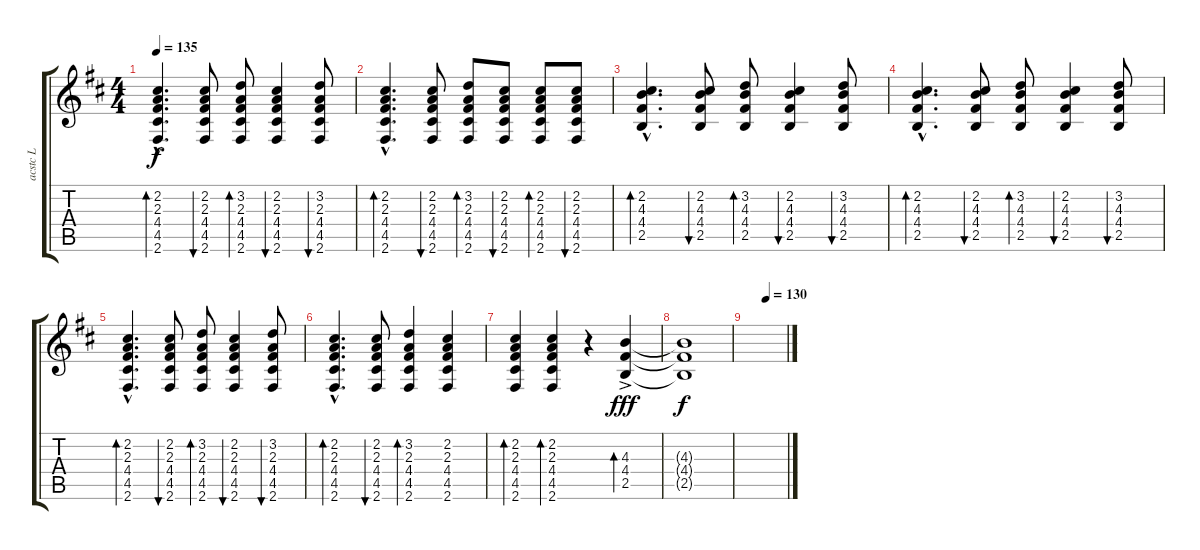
\track ("acstc L" "acstc L") {instrument acousticguitarsteel}
\staff {score tabs}
\tuning (E4 B3 G3 D3 A2 E2) {hide}
\ts (4 4)
\tempo 135
\clef g2
\ks d
(2.2{hac} 2.3{hac} 4.4{hac} 4.5{hac} 2.6{hac}).4{d bd 120 dy f} (2.2 2.3 4.4 4.5 2.6).8{bu 120} (3.2 2.3 4.4 4.5 2.6).8{bd 120} (2.2 2.3 4.4 4.5 2.6).4{bu 120} (3.2 2.3 4.4 4.5 2.6).8{bu 120} |
(2.2{hac} 2.3{hac} 4.4{hac} 4.5{hac} 2.6{hac}).4{d bd 120} (2.2 2.3 4.4 4.5 2.6).8{bu 120} (3.2 2.3 4.4 4.5 2.6).8{bd 120} (2.2 2.3 4.4 4.5 2.6).8{bu 120} (2.2 2.3 4.4 4.5 2.6).8{bd 120} (2.2 2.3 4.4 4.5 2.6).8{bu 120} |
(2.2{hac} 4.3{hac} 4.4{hac} 2.5{hac}).4{d bd 120} (2.2 4.3 4.4 2.5).8{bu 120} (3.2 4.3 4.4 2.5).8{bd 120} (2.2 4.3 4.4 2.5).4{bu 120} (3.2 4.3 4.4 2.5).8{bu 120} |
(2.2{hac} 4.3{hac} 4.4{hac} 2.5{hac}).4{d bd 120} (2.2 4.3 4.4 2.5).8{bu 120} (3.2 4.3 4.4 2.5).8{bd 120} (2.2 4.3 4.4 2.5).4{bu 120} (3.2 4.3 4.4 2.5).8{bu 120} |
(2.2{hac} 2.3{hac} 4.4{hac} 4.5{hac} 2.6{hac}).4{d bd 120} (2.2 2.3 4.4 4.5 2.6).8{bu 120} (3.2 2.3 4.4 4.5 2.6).8{bd 120} (2.2 2.3 4.4 4.5 2.6).4{bu 120} (3.2 2.3 4.4 4.5 2.6).8{bu 120} |
(2.2{hac} 2.3{hac} 4.4{hac} 4.5{hac} 2.6{hac}).4{d bd 120} (2.2 2.3 4.4 4.5 2.6).8{bu 120} (3.2 2.3 4.4 4.5 2.6).4{bd 120} (2.2 2.3 4.4 4.5 2.6).4 |
(2.2 2.3 4.4 4.5 2.6).4{bd 480} (2.2 2.3 4.4 4.5 2.6).4{bd 480} r.4 (4.3{ac} 4.4 2.5).4{bd 480 dy fff} |
(4.3{t} 4.4{t} 2.5{t}).1{dy f} |
\tempo (130 0.5)
